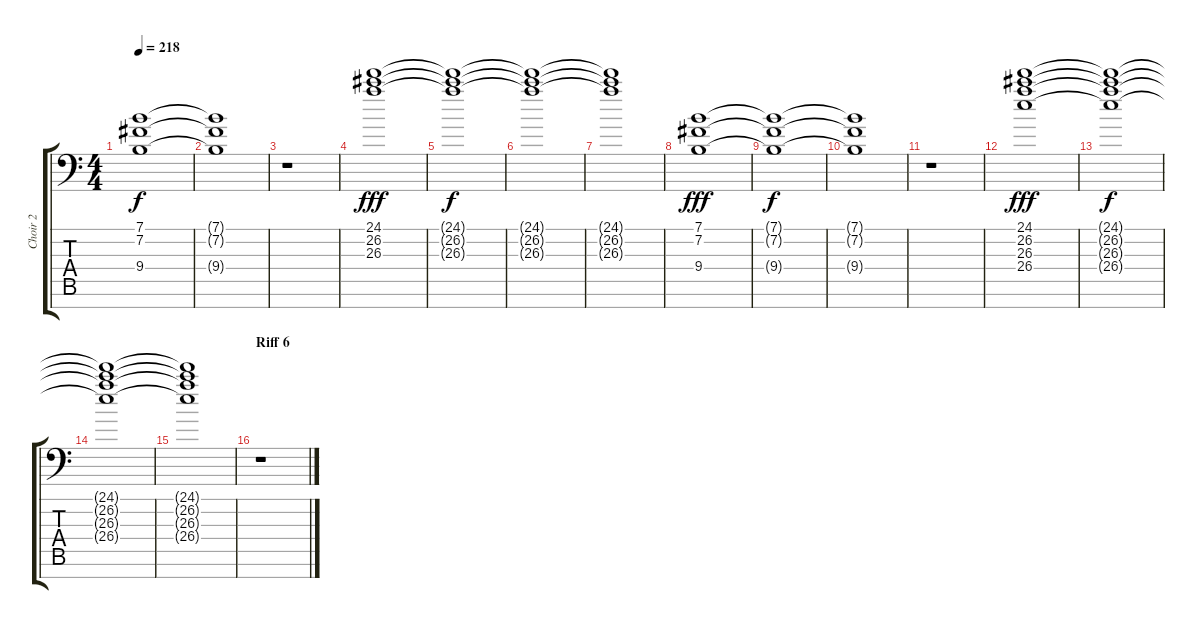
\track ("Choir 2" "Choir 2") {instrument choiraahs}
\staff {score tabs}
\tuning (E4 B3 G3 D3 A2 E2 C-1) {hide}
\ts (4 4)
\tempo 218
\clef f4
\ks c
(7.1{t} 7.2{t} 9.4{t}).1{dy f} |
(7.1{t} 7.2{t} 9.4{t}).1 |
r.1 |
(24.1 26.2 26.3).1{dy fff} |
(24.1{t} 26.2{t} 26.3{t}).1{dy f} |
(24.1{t} 26.2{t} 26.3{t}).1 |
(24.1{t} 26.2{t} 26.3{t}).1 |
(7.1 7.2 9.4).1{dy fff} |
(7.1{t} 7.2{t} 9.4{t}).1{dy f} |
(7.1{t} 7.2{t} 9.4{t}).1 |
r.1 |
(24.1 26.2 26.3 26.4).1{dy fff} |
(24.1{t} 26.2{t} 26.3{t} 26.4{t}).1{dy f} |
(24.1{t} 26.2{t} 26.3{t} 26.4{t}).1 |
(24.1{t} 26.2{t} 26.3{t} 26.4{t}).1 |
\section ("" "Riff 6")
r.1
